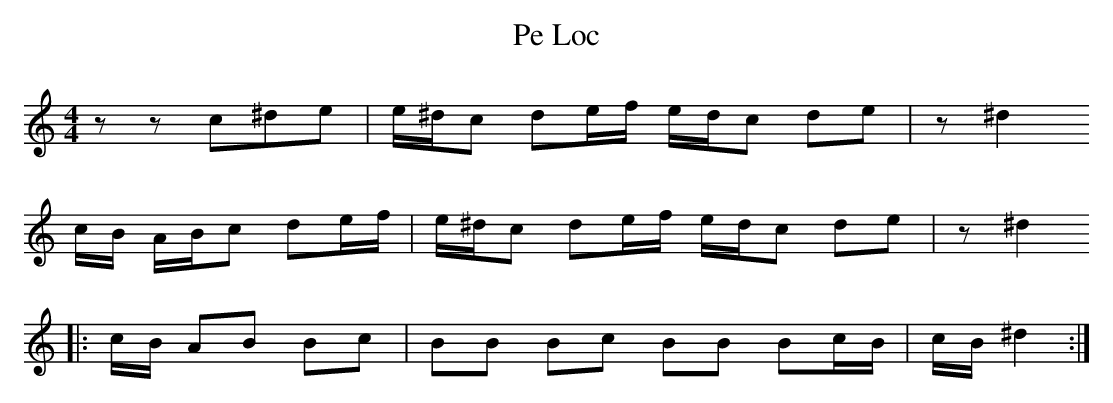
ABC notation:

X:1
T:Pe Loc
M:4/4
L:1/8
K:AMin
  z    z   c^de   |e/^d/c de/f/ e/d/c de   |z    ^d2
  c/B/ A/B/c de/f/|e/^d/c de/f/ e/d/c de   |z    ^d2
|:c/B/ AB    Bc   |BB     Bc    BB    Bc/B/|c/B/ ^d2:|

This scale seems to have no common name in Hungarian.  It found its way
into klezmer music as the MISHEBERACH or MISHEBEREKH scale.  Klezmer
musicians generally think it's of Ukrainian or Romanian origin, but also
associate it with formulas from Jewish liturgy (hence the name: "may the
one who blesses", from a blessing prayer which is usually in this mode).
Here it is in two klezmer dance tunes:
